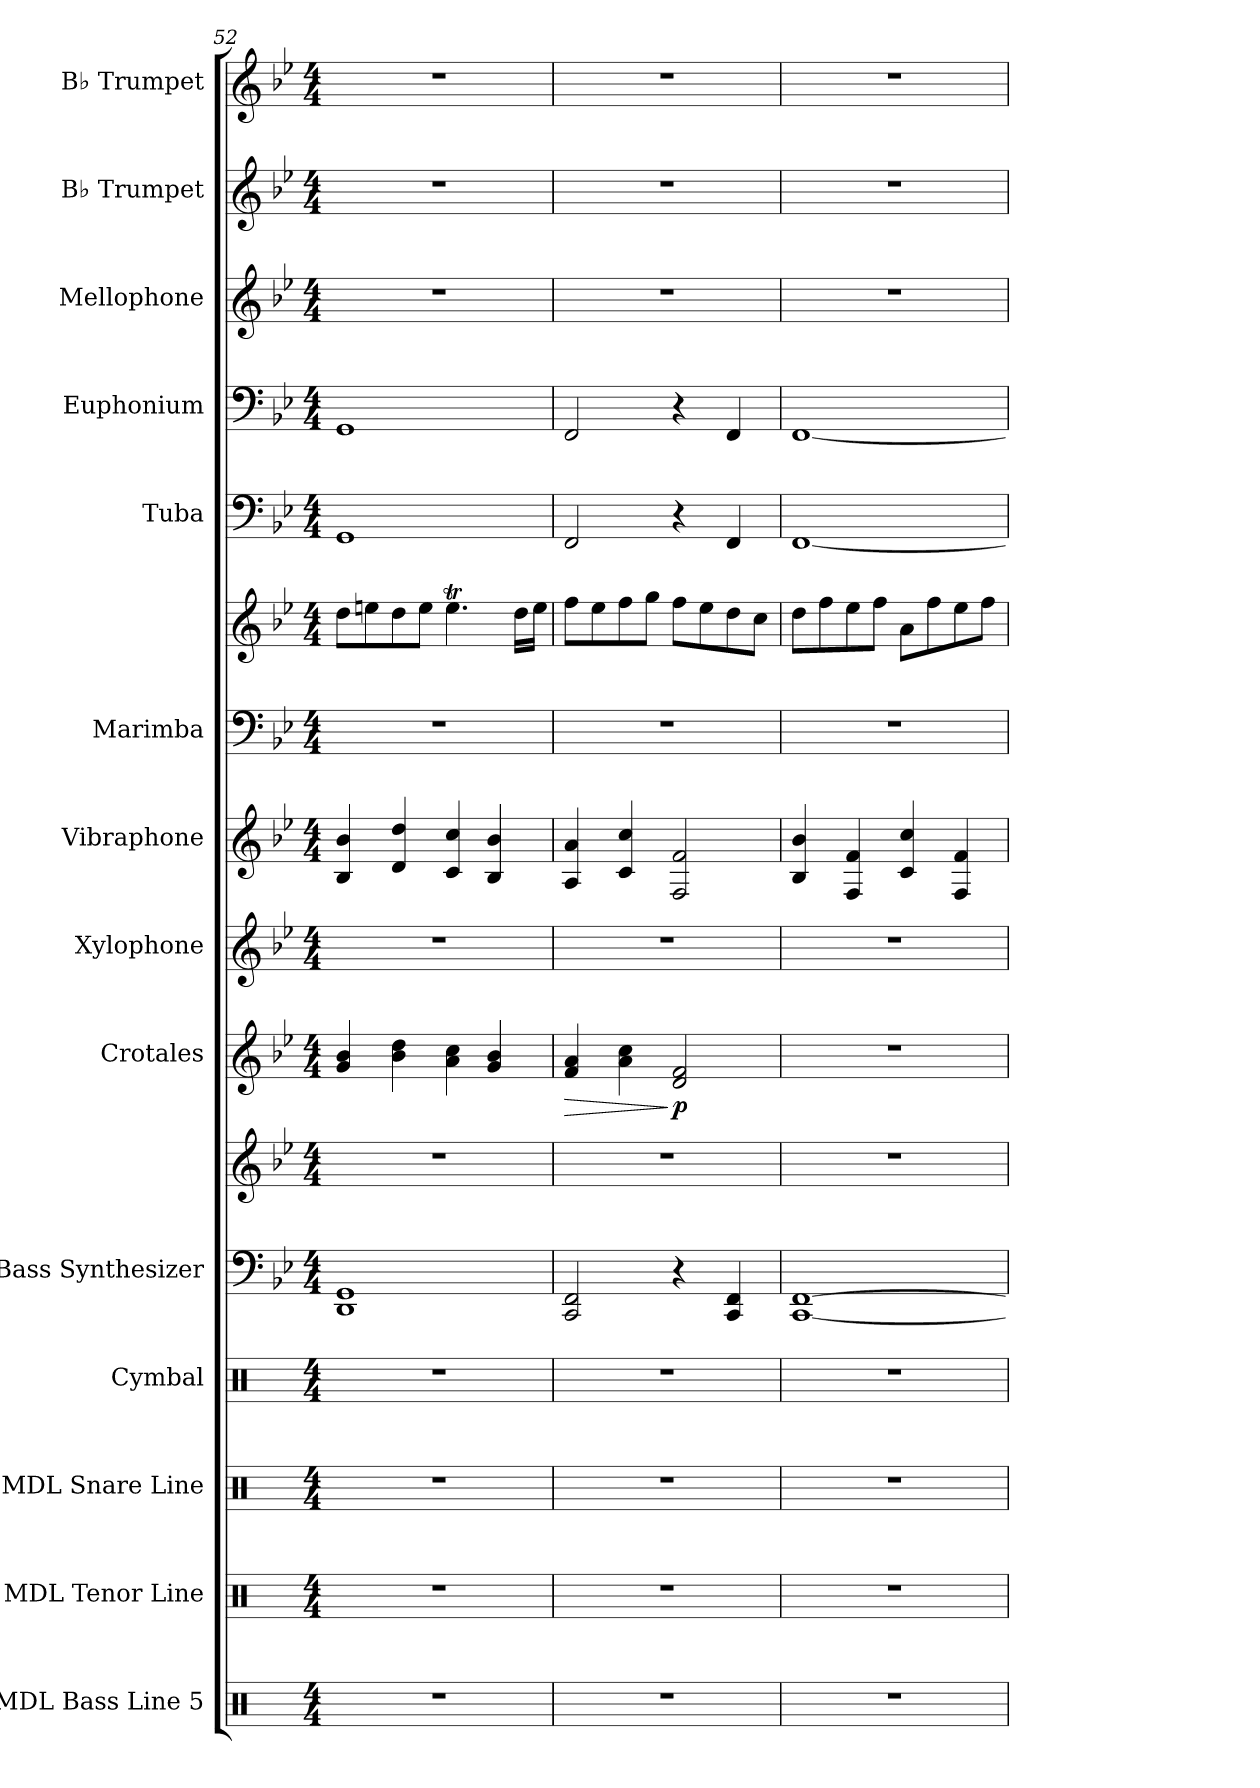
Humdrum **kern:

**kern	**kern	**kern	**kern	**kern	**kern	**kern	**dynam	**kern	**kern	**kern	**kern	**kern	**kern	**kern	**kern	**kern
*part14	*part13	*part12	*part11	*part10	*part10	*part9	*part9	*part8	*part7	*part6	*part6	*part5	*part4	*part3	*part2	*part1
*staff16	*staff15	*staff14	*staff13	*staff12	*staff11	*staff10	*staff10	*staff9	*staff8	*staff7	*staff6	*staff5	*staff4	*staff3	*staff2	*staff1
*I"MDL Bass Line 5	*I"MDL Tenor Line	*I"MDL Snare Line	*I"Cymbal	*I"Bass Synthesizer	*	*I"Crotales	*	*I"Xylophone	*I"Vibraphone	*I"Marimba	*	*I"Tuba	*I"Euphonium	*I"Mellophone	*I"B♭ Trumpet	*I"B♭ Trumpet
*I'B. L.	*I'T. L.	*I'S. L.	*I'Cym.	*I'Synth.	*	*I'Crot.	*	*I'Xyl.	*I'Vib.	*I'Mrm.	*	*I'Tba.	*I'Euph.	*I'Mello.	*I'B♭ Tpt.	*I'B♭ Tpt.
*clefX	*clefX	*clefX	*clefX	*clefF4	*clefG2	*clefG2	*	*clefG2	*clefG2	*clefF4	*clefG2	*clefF4	*clefF4	*clefG2	*clefG2	*clefG2
*	*	*	*	*	*	*ITrd-14c-24	*	*ITrd-7c-12	*	*	*	*	*	*ITrd4c7	*ITrd1c2	*ITrd1c2
*k[]	*k[]	*k[]	*k[]	*k[b-e-]	*k[b-e-]	*k[b-e-]	*	*k[b-e-]	*k[b-e-]	*k[b-e-]	*k[b-e-]	*k[b-e-]	*k[b-e-]	*k[b-e-a-]	*k[b-e-a-d-]	*k[b-e-a-d-]
*M4/4	*M4/4	*M4/4	*M4/4	*M4/4	*M4/4	*M4/4	*	*M4/4	*M4/4	*M4/4	*M4/4	*M4/4	*M4/4	*M4/4	*M4/4	*M4/4
=52	=52	=52	=52	=52	=52	=52	=52	=52	=52	=52	=52	=52	=52	=52	=52	=52
1r	1r	1r	1r	1DD 1GG	1r	4ggg/ 4bbb-/	.	1r	4B-/ 4b-/	1r	8dd\L	1GG	1GG	1r	1r	1r
.	.	.	.	.	.	.	.	.	.	.	8een\	.	.	.	.	.
.	.	.	.	.	.	4bbb-\ 4dddd\	.	.	4d/ 4dd/	.	8dd\	.	.	.	.	.
.	.	.	.	.	.	.	.	.	.	.	8ee\J	.	.	.	.	.
.	.	.	.	.	.	4aaa\ 4cccc\	.	.	4c/ 4cc/	.	4.eet\	.	.	.	.	.
.	.	.	.	.	.	4ggg/ 4bbb-/	.	.	4B-/ 4b-/	.	.	.	.	.	.	.
.	.	.	.	.	.	.	.	.	.	.	16dd\LL	.	.	.	.	.
.	.	.	.	.	.	.	.	.	.	.	16ee\JJ	.	.	.	.	.
=53	=53	=53	=53	=53	=53	=53	=53	=53	=53	=53	=53	=53	=53	=53	=53	=53
!	!	!	!	!	!	!	!LO:HP:b	!	!	!	!	!	!	!	!	!
1r	1r	1r	1r	2CC/ 2FF/	1r	4fff/ 4aaa/	>	1r	4A/ 4a/	1r	8ff\L	2FF/	2FF/	1r	1r	1r
.	.	.	.	.	.	.	.	.	.	.	8ee-\	.	.	.	.	.
.	.	.	.	.	.	4aaa\ 4cccc\	.	.	4c/ 4cc/	.	8ff\	.	.	.	.	.
.	.	.	.	.	.	.	.	.	.	.	8gg\J	.	.	.	.	.
!	!	!	!	!	!	!	!LO:DY:n=1:b	!	!	!	!	!	!	!	!	!
.	.	.	.	4r	.	2ddd/ 2fff/	] p	.	2F/ 2f/	.	8ff\L	4r	4r	.	.	.
.	.	.	.	.	.	.	.	.	.	.	8ee-\	.	.	.	.	.
.	.	.	.	4CC/ 4FF/	.	.	.	.	.	.	8dd\	4FF/	4FF/	.	.	.
.	.	.	.	.	.	.	.	.	.	.	8cc\J	.	.	.	.	.
=54	=54	=54	=54	=54	=54	=54	=54	=54	=54	=54	=54	=54	=54	=54	=54	=54
1r	1r	1r	1r	[1CC [1FF	1r	1r	.	1r	4B-/ 4b-/	1r	8dd\L	[1FF	[1FF	1r	1r	1r
.	.	.	.	.	.	.	.	.	.	.	8ff\	.	.	.	.	.
.	.	.	.	.	.	.	.	.	4F/ 4f/	.	8ee-\	.	.	.	.	.
.	.	.	.	.	.	.	.	.	.	.	8ff\J	.	.	.	.	.
.	.	.	.	.	.	.	.	.	4c/ 4cc/	.	8a\L	.	.	.	.	.
.	.	.	.	.	.	.	.	.	.	.	8ff\	.	.	.	.	.
.	.	.	.	.	.	.	.	.	4F/ 4f/	.	8ee-\	.	.	.	.	.
.	.	.	.	.	.	.	.	.	.	.	8ff\J	.	.	.	.	.
=	=	=	=	=	=	=	=	=	=	=	=	=	=	=	=	=
*-	*-	*-	*-	*-	*-	*-	*-	*-	*-	*-	*-	*-	*-	*-	*-	*-
